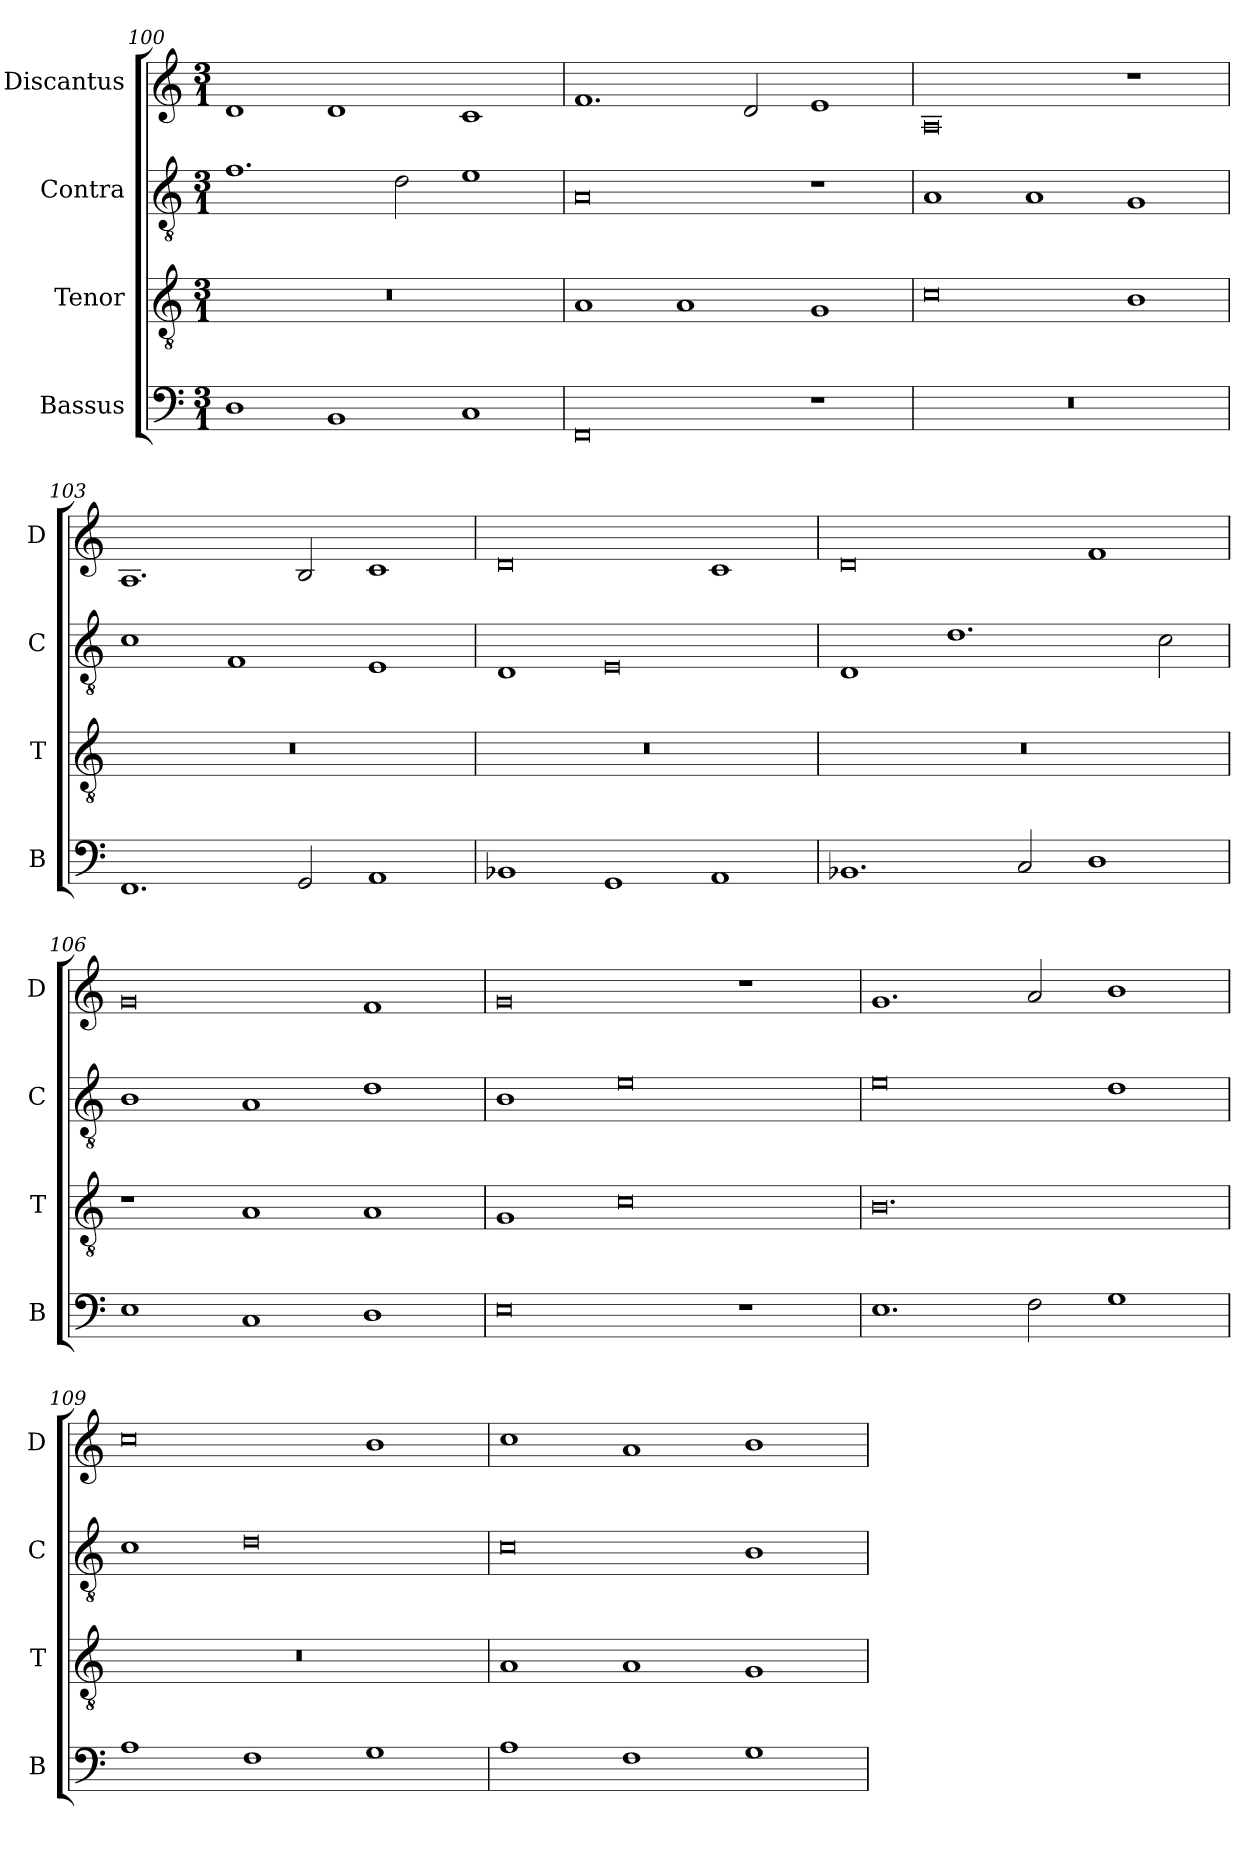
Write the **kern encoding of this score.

**kern	**kern	**kern	**kern
*part4	*part3	*part2	*part1
*staff4	*staff3	*staff2	*staff1
*I"Bassus	*I"Tenor	*I"Contra	*I"Discantus
*I'B	*I'T	*I'C	*I'D
*clefF4	*clefGv2	*clefGv2	*clefG2
*k[]	*k[]	*k[]	*k[]
*M3/1	*M3/1	*M3/1	*M3/1
=100	=100	=100	=100
1D	0.r	1.f	1d
1BB	.	.	1d
.	.	2d\	.
1C	.	1e	1c
=101	=101	=101	=101
0FF	1A	0A	1.f
.	1A	.	.
.	.	.	2d/
1r	1G	1r	1e
=102	=102	=102	=102
0.r	0c	1A	0A
.	.	1A	.
.	1B	1G	1r
=103	=103	=103	=103
1.FF	0.r	1c	1.A
.	.	1F	.
2GG/	.	.	2B/
1AA	.	1E	1c
=104	=104	=104	=104
1BB-X	0.r	1D	0d
1GG	.	0E	.
1AA	.	.	1c
=105	=105	=105	=105
1.BB-X	0.r	1D	0d
.	.	1.d	.
2C/	.	.	.
1D	.	.	1f
.	.	2c\	.
=106	=106	=106	=106
1E	1r	1B	0g
1C	1A	1A	.
1D	1A	1d	1f
=107	=107	=107	=107
0E	1G	1B	0g
.	0c	0e	.
1r	.	.	1r
=108	=108	=108	=108
1.E	0.B	0e	1.g
2F\	.	.	2a/
1G	.	1d	1b
=109	=109	=109	=109
1A	0.r	1c	0cc
1F	.	0d	.
1G	.	.	1b
=110	=110	=110	=110
1A	1A	0c	1cc
1F	1A	.	1a
1G	1G	1B	1b
=	=	=	=
*-	*-	*-	*-
